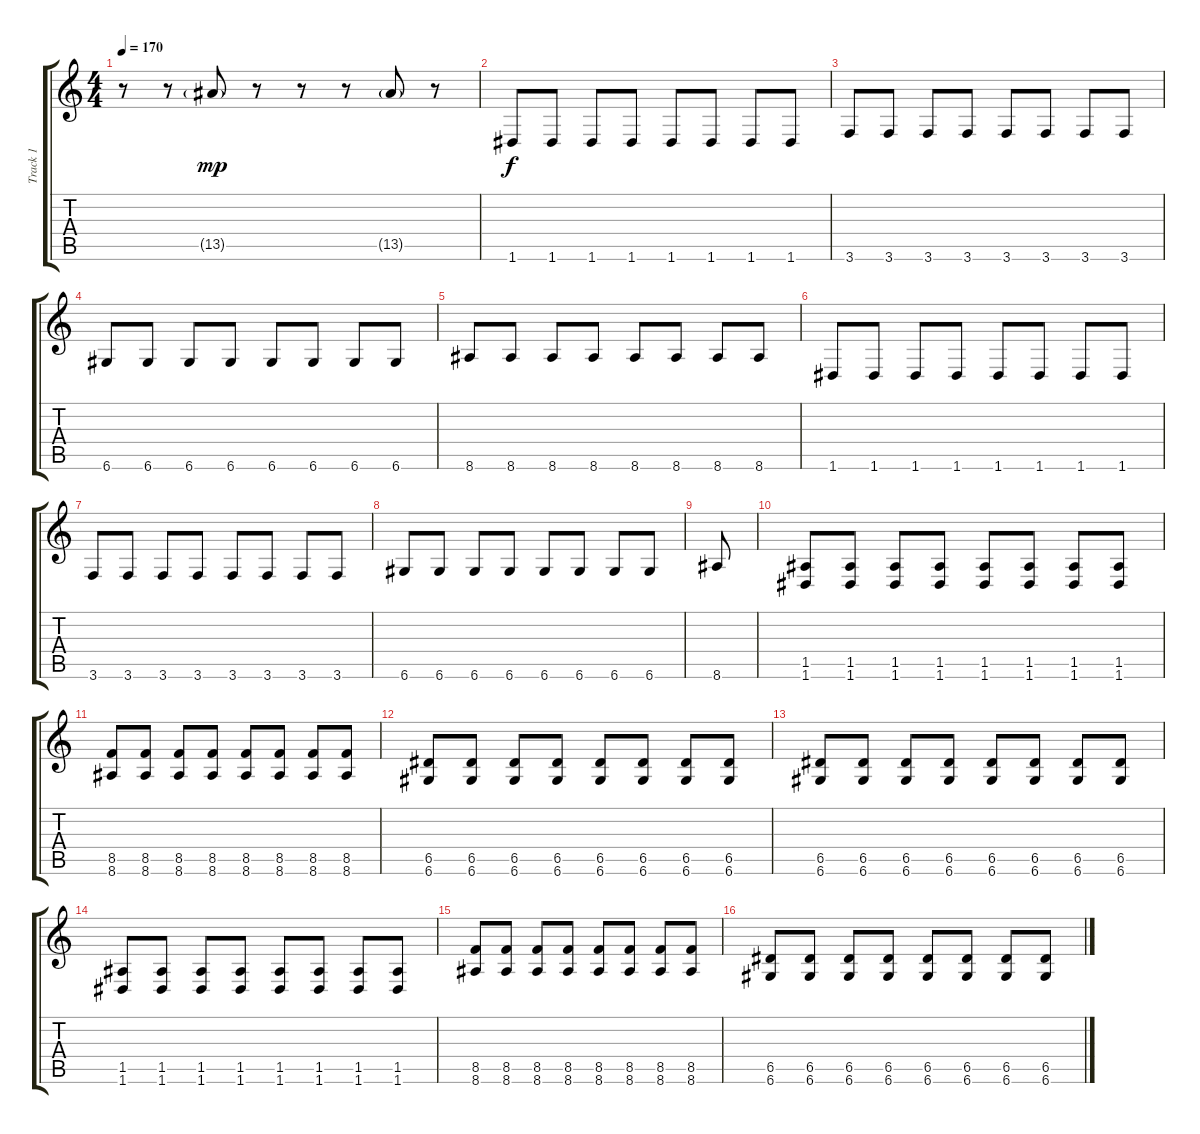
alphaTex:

\track ("Track 1" "Track 1") {instrument distortionguitar}
\staff {score tabs}
\tuning (E4 B3 G3 D3 A2 D2) {hide}
\ts (4 4)
\tempo 170
\clef g2
\ks c
r.8{dy mp} r.8 13.5{g}.8 r.8 r.8 r.8 13.5{g}.8 r.8 |
1.6.8{dy f} 1.6.8 1.6.8 1.6.8 1.6.8 1.6.8 1.6.8 1.6.8 |
3.6.8 3.6.8 3.6.8 3.6.8 3.6.8 3.6.8 3.6.8 3.6.8 |
6.6.8 6.6.8 6.6.8 6.6.8 6.6.8 6.6.8 6.6.8 6.6.8 |
8.6.8 8.6.8 8.6.8 8.6.8 8.6.8 8.6.8 8.6.8 8.6.8 |
1.6.8 1.6.8 1.6.8 1.6.8 1.6.8 1.6.8 1.6.8 1.6.8 |
3.6.8 3.6.8 3.6.8 3.6.8 3.6.8 3.6.8 3.6.8 3.6.8 |
6.6.8 6.6.8 6.6.8 6.6.8 6.6.8 6.6.8 6.6.8 6.6.8 |
8.6.8 |
(1.5 1.6).8 (1.5 1.6).8 (1.5 1.6).8 (1.5 1.6).8 (1.5 1.6).8 (1.5 1.6).8 (1.5 1.6).8 (1.5 1.6).8 |
(8.5 8.6).8 (8.5 8.6).8 (8.5 8.6).8 (8.5 8.6).8 (8.5 8.6).8 (8.5 8.6).8 (8.5 8.6).8 (8.5 8.6).8 |
(6.5 6.6).8 (6.5 6.6).8 (6.5 6.6).8 (6.5 6.6).8 (6.5 6.6).8 (6.5 6.6).8 (6.5 6.6).8 (6.5 6.6).8 |
(6.5 6.6).8 (6.5 6.6).8 (6.5 6.6).8 (6.5 6.6).8 (6.5 6.6).8 (6.5 6.6).8 (6.5 6.6).8 (6.5 6.6).8 |
(1.5 1.6).8 (1.5 1.6).8 (1.5 1.6).8 (1.5 1.6).8 (1.5 1.6).8 (1.5 1.6).8 (1.5 1.6).8 (1.5 1.6).8 |
(8.5 8.6).8 (8.5 8.6).8 (8.5 8.6).8 (8.5 8.6).8 (8.5 8.6).8 (8.5 8.6).8 (8.5 8.6).8 (8.5 8.6).8 |
(6.5 6.6).8 (6.5 6.6).8 (6.5 6.6).8 (6.5 6.6).8 (6.5 6.6).8 (6.5 6.6).8 (6.5 6.6).8 (6.5 6.6).8
